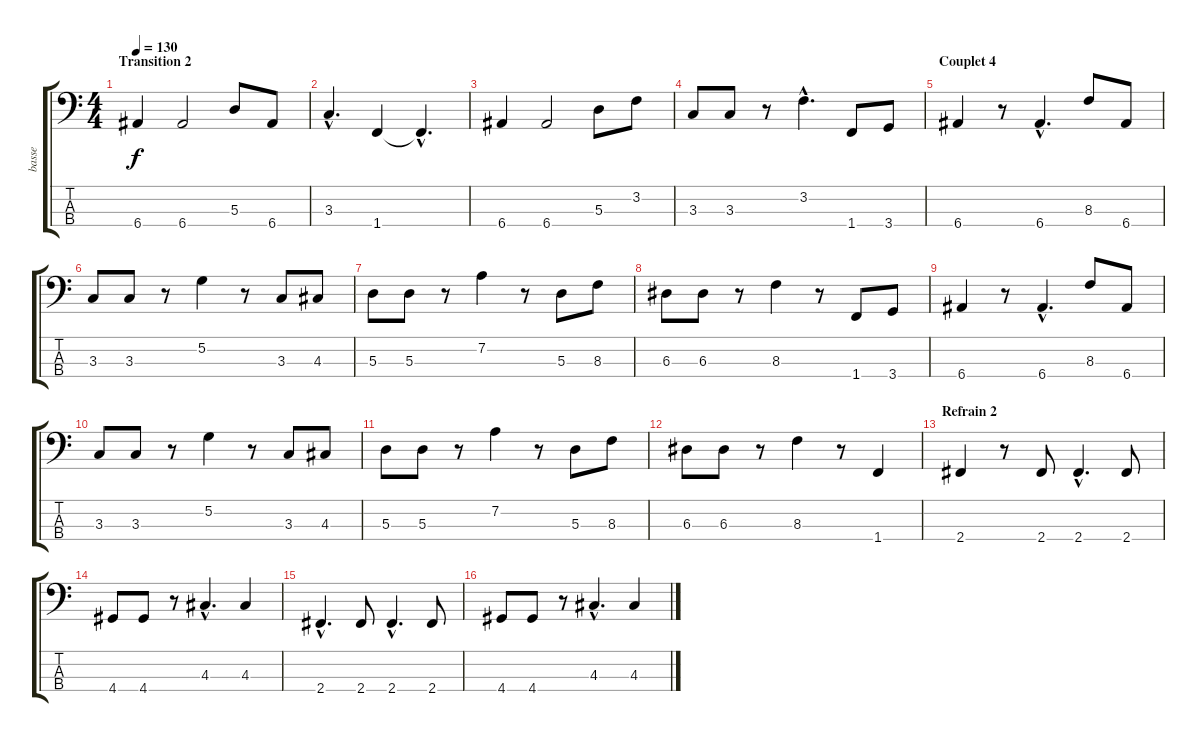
\track ("basse" "basse") {instrument electricbassfinger}
\staff {score tabs}
\tuning (G2 D2 A1 E1) {hide}
\ts (4 4)
\section ("" "Transition 2")
\tempo 130
\clef f4
\ks c
6.4.4{dy f} 6.4.2 5.3.8 6.4.8 |
3.3{hac}.4{d} 1.4.4 1.4{hac t}.4{d} |
6.4.4 6.4.2 5.3.8 3.2.8 |
3.3.8 3.3.8 r.8 3.2{hac}.4{d} 1.4.8 3.4.8 |
\section ("" "Couplet 4")
6.4.4 r.8 6.4{hac}.4{d} 8.3.8 6.4.8 |
3.3.8 3.3.8 r.8 5.2.4 r.8 3.3.8 4.3.8 |
5.3.8 5.3.8 r.8 7.2.4 r.8 5.3.8 8.3.8 |
6.3.8 6.3.8 r.8 8.3.4 r.8 1.4.8 3.4.8 |
6.4.4 r.8 6.4{hac}.4{d} 8.3.8 6.4.8 |
3.3.8 3.3.8 r.8 5.2.4 r.8 3.3.8 4.3.8 |
5.3.8 5.3.8 r.8 7.2.4 r.8 5.3.8 8.3.8 |
6.3.8 6.3.8 r.8 8.3.4 r.8 1.4.4 |
\section ("" "Refrain 2")
2.4.4 r.8 2.4.8 2.4{hac}.4{d} 2.4.8 |
4.4.8 4.4.8 r.8 4.3{hac}.4{d} 4.3.4 |
2.4{hac}.4{d} 2.4.8 2.4{hac}.4{d} 2.4.8 |
4.4.8 4.4.8 r.8 4.3{hac}.4{d} 4.3.4
